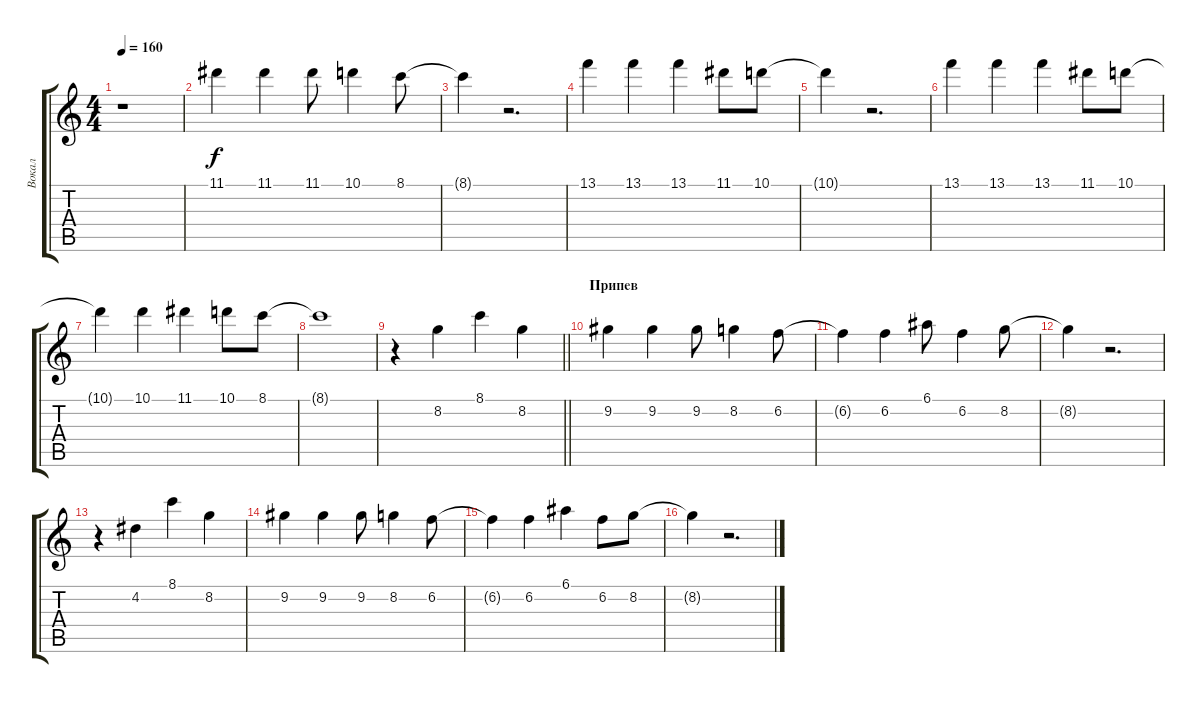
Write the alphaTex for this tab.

\track ("Вокал" "Вокал") {instrument overdrivenguitar}
\staff {score tabs}
\tuning (E4 B3 G3 D3 A2 E2) {hide}
\ts (4 4)
\tempo 160
\clef g2
\ks c
r.1{dy f} |
11.1.4 11.1.4 11.1.8 10.1.4 8.1.8 |
8.1{t}.4 r.2{d} |
13.1.4 13.1.4 13.1.4 11.1.8 10.1.8 |
10.1{t}.4 r.2{d} |
13.1.4 13.1.4 13.1.4 11.1.8 10.1.8 |
10.1{t}.4 10.1.4 11.1.4 10.1.8 8.1.8 |
8.1{t}.1 |
\barLineRight lightlight
r.4 8.2.4 8.1.4 8.2.4 |
\section ("" "Припев")
9.2.4 9.2.4 9.2.8 8.2.4 6.2.8 |
6.2{t}.4 6.2.4 6.1.8 6.2.4 8.2.8 |
8.2{t}.4 r.2{d} |
r.4 4.2.4 8.1.4 8.2.4 |
9.2.4 9.2.4 9.2.8 8.2.4 6.2.8 |
6.2{t}.4 6.2.4 6.1.4 6.2.8 8.2.8 |
8.2{t}.4 r.2{d}
